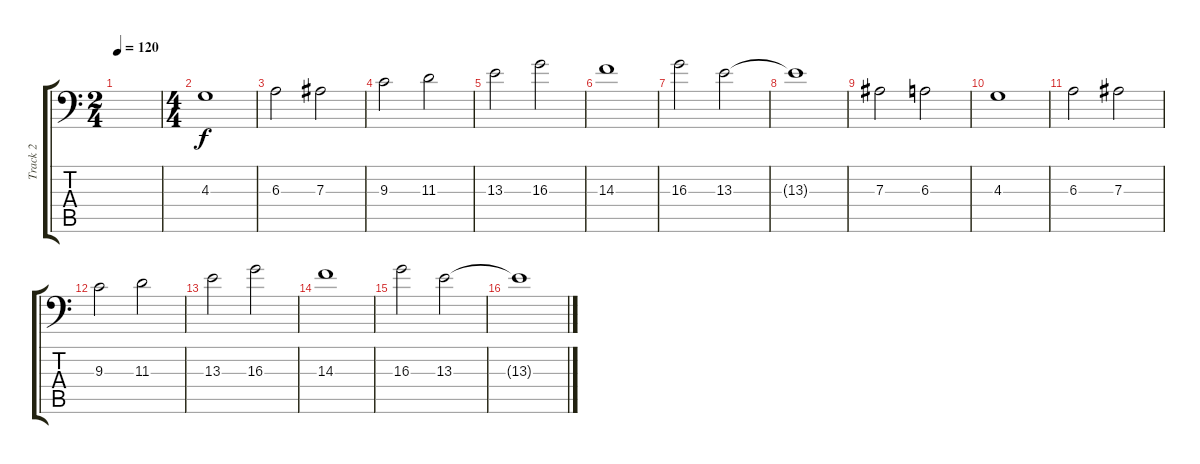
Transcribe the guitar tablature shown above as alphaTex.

\track ("Track 2" "Track 2") {instrument pad2warm}
\staff {score tabs}
\tuning (C4 G3 Eb3 Bb2 F2 Bb1) {hide}
\ts (2 4)
\tempo 120
\clef f4
\ks c
|
\ts (4 4)
4.3.1 |
6.3.2 7.3.2 |
9.3.2 11.3.2 |
13.3.2 16.3.2 |
14.3.1 |
16.3.2 13.3.2 |
13.3{t}.1 |
7.3.2 6.3.2 |
4.3.1 |
6.3.2 7.3.2 |
9.3.2 11.3.2 |
13.3.2 16.3.2 |
14.3.1 |
16.3.2 13.3.2 |
13.3{t}.1
